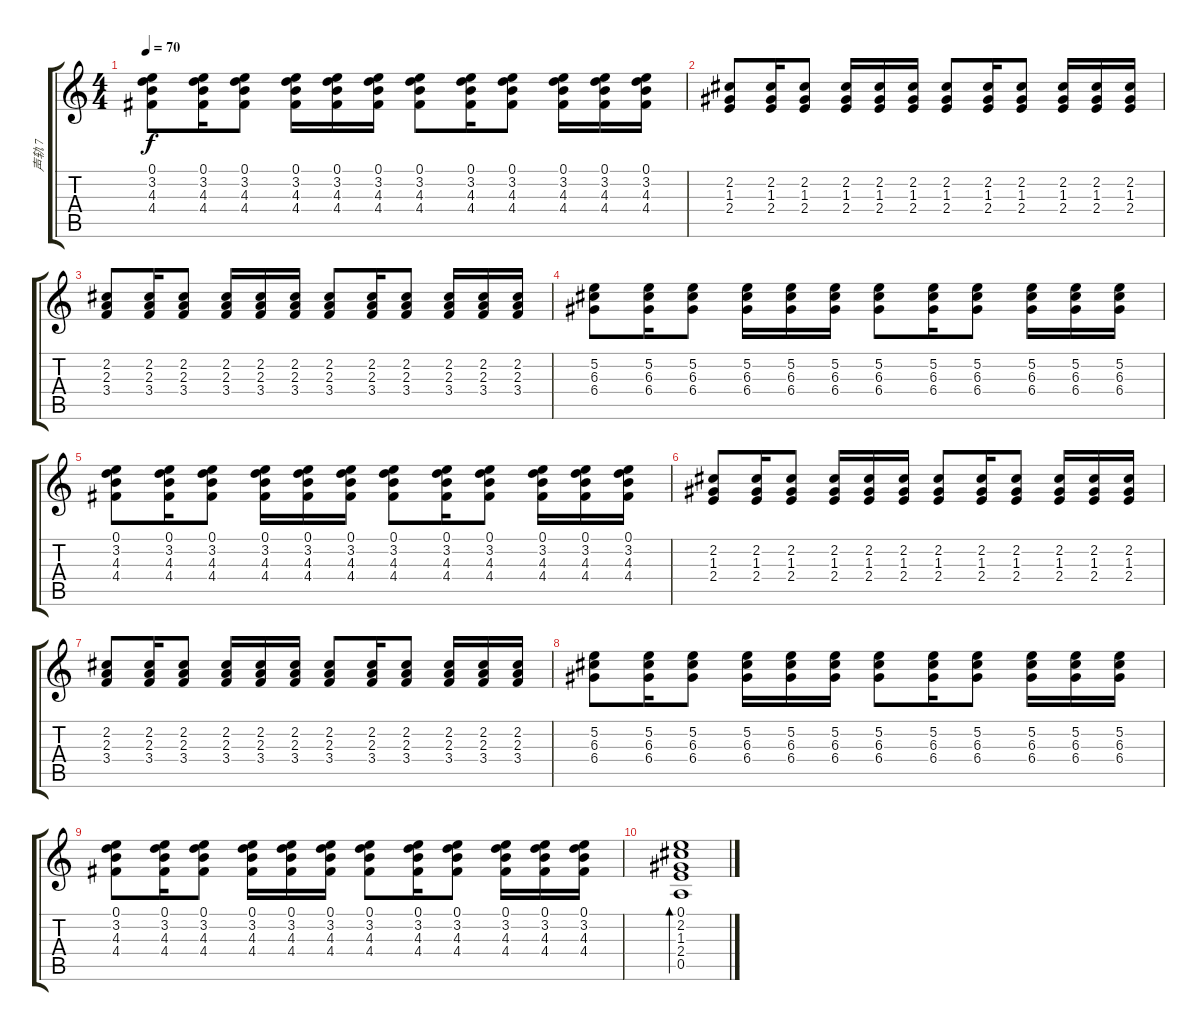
\track ("声轨 7" "声轨 7") {instrument electricguitarclean}
\staff {score tabs}
\tuning (E4 B3 G3 D3 A2 E2) {hide}
\ts (4 4)
\tempo 70
\clef g2
\ks c
(0.1 3.2 4.3 4.4).8{dy f} (0.1 3.2 4.3 4.4).16 (0.1 3.2 4.3 4.4).8 (0.1 3.2 4.3 4.4).16 (0.1 3.2 4.3 4.4).16 (0.1 3.2 4.3 4.4).16 (0.1 3.2 4.3 4.4).8 (0.1 3.2 4.3 4.4).16 (0.1 3.2 4.3 4.4).8 (0.1 3.2 4.3 4.4).16 (0.1 3.2 4.3 4.4).16 (0.1 3.2 4.3 4.4).16 |
(2.2 1.3 2.4).8 (2.2 1.3 2.4).16 (2.2 1.3 2.4).8 (2.2 1.3 2.4).16 (2.2 1.3 2.4).16 (2.2 1.3 2.4).16 (2.2 1.3 2.4).8 (2.2 1.3 2.4).16 (2.2 1.3 2.4).8 (2.2 1.3 2.4).16 (2.2 1.3 2.4).16 (2.2 1.3 2.4).16 |
(2.2 2.3 3.4).8 (2.2 2.3 3.4).16 (2.2 2.3 3.4).8 (2.2 2.3 3.4).16 (2.2 2.3 3.4).16 (2.2 2.3 3.4).16 (2.2 2.3 3.4).8 (2.2 2.3 3.4).16 (2.2 2.3 3.4).8 (2.2 2.3 3.4).16 (2.2 2.3 3.4).16 (2.2 2.3 3.4).16 |
(5.2 6.3 6.4).8 (5.2 6.3 6.4).16 (5.2 6.3 6.4).8 (5.2 6.3 6.4).16 (5.2 6.3 6.4).16 (5.2 6.3 6.4).16 (5.2 6.3 6.4).8 (5.2 6.3 6.4).16 (5.2 6.3 6.4).8 (5.2 6.3 6.4).16 (5.2 6.3 6.4).16 (5.2 6.3 6.4).16 |
(0.1 3.2 4.3 4.4).8 (0.1 3.2 4.3 4.4).16 (0.1 3.2 4.3 4.4).8 (0.1 3.2 4.3 4.4).16 (0.1 3.2 4.3 4.4).16 (0.1 3.2 4.3 4.4).16 (0.1 3.2 4.3 4.4).8 (0.1 3.2 4.3 4.4).16 (0.1 3.2 4.3 4.4).8 (0.1 3.2 4.3 4.4).16 (0.1 3.2 4.3 4.4).16 (0.1 3.2 4.3 4.4).16 |
(2.2 1.3 2.4).8 (2.2 1.3 2.4).16 (2.2 1.3 2.4).8 (2.2 1.3 2.4).16 (2.2 1.3 2.4).16 (2.2 1.3 2.4).16 (2.2 1.3 2.4).8 (2.2 1.3 2.4).16 (2.2 1.3 2.4).8 (2.2 1.3 2.4).16 (2.2 1.3 2.4).16 (2.2 1.3 2.4).16 |
(2.2 2.3 3.4).8 (2.2 2.3 3.4).16 (2.2 2.3 3.4).8 (2.2 2.3 3.4).16 (2.2 2.3 3.4).16 (2.2 2.3 3.4).16 (2.2 2.3 3.4).8 (2.2 2.3 3.4).16 (2.2 2.3 3.4).8 (2.2 2.3 3.4).16 (2.2 2.3 3.4).16 (2.2 2.3 3.4).16 |
(5.2 6.3 6.4).8 (5.2 6.3 6.4).16 (5.2 6.3 6.4).8 (5.2 6.3 6.4).16 (5.2 6.3 6.4).16 (5.2 6.3 6.4).16 (5.2 6.3 6.4).8 (5.2 6.3 6.4).16 (5.2 6.3 6.4).8 (5.2 6.3 6.4).16 (5.2 6.3 6.4).16 (5.2 6.3 6.4).16 |
(0.1 3.2 4.3 4.4).8 (0.1 3.2 4.3 4.4).16 (0.1 3.2 4.3 4.4).8 (0.1 3.2 4.3 4.4).16 (0.1 3.2 4.3 4.4).16 (0.1 3.2 4.3 4.4).16 (0.1 3.2 4.3 4.4).8 (0.1 3.2 4.3 4.4).16 (0.1 3.2 4.3 4.4).8 (0.1 3.2 4.3 4.4).16 (0.1 3.2 4.3 4.4).16 (0.1 3.2 4.3 4.4).16 |
(0.1 2.2 1.3 2.4 0.5).1{bd 120}
